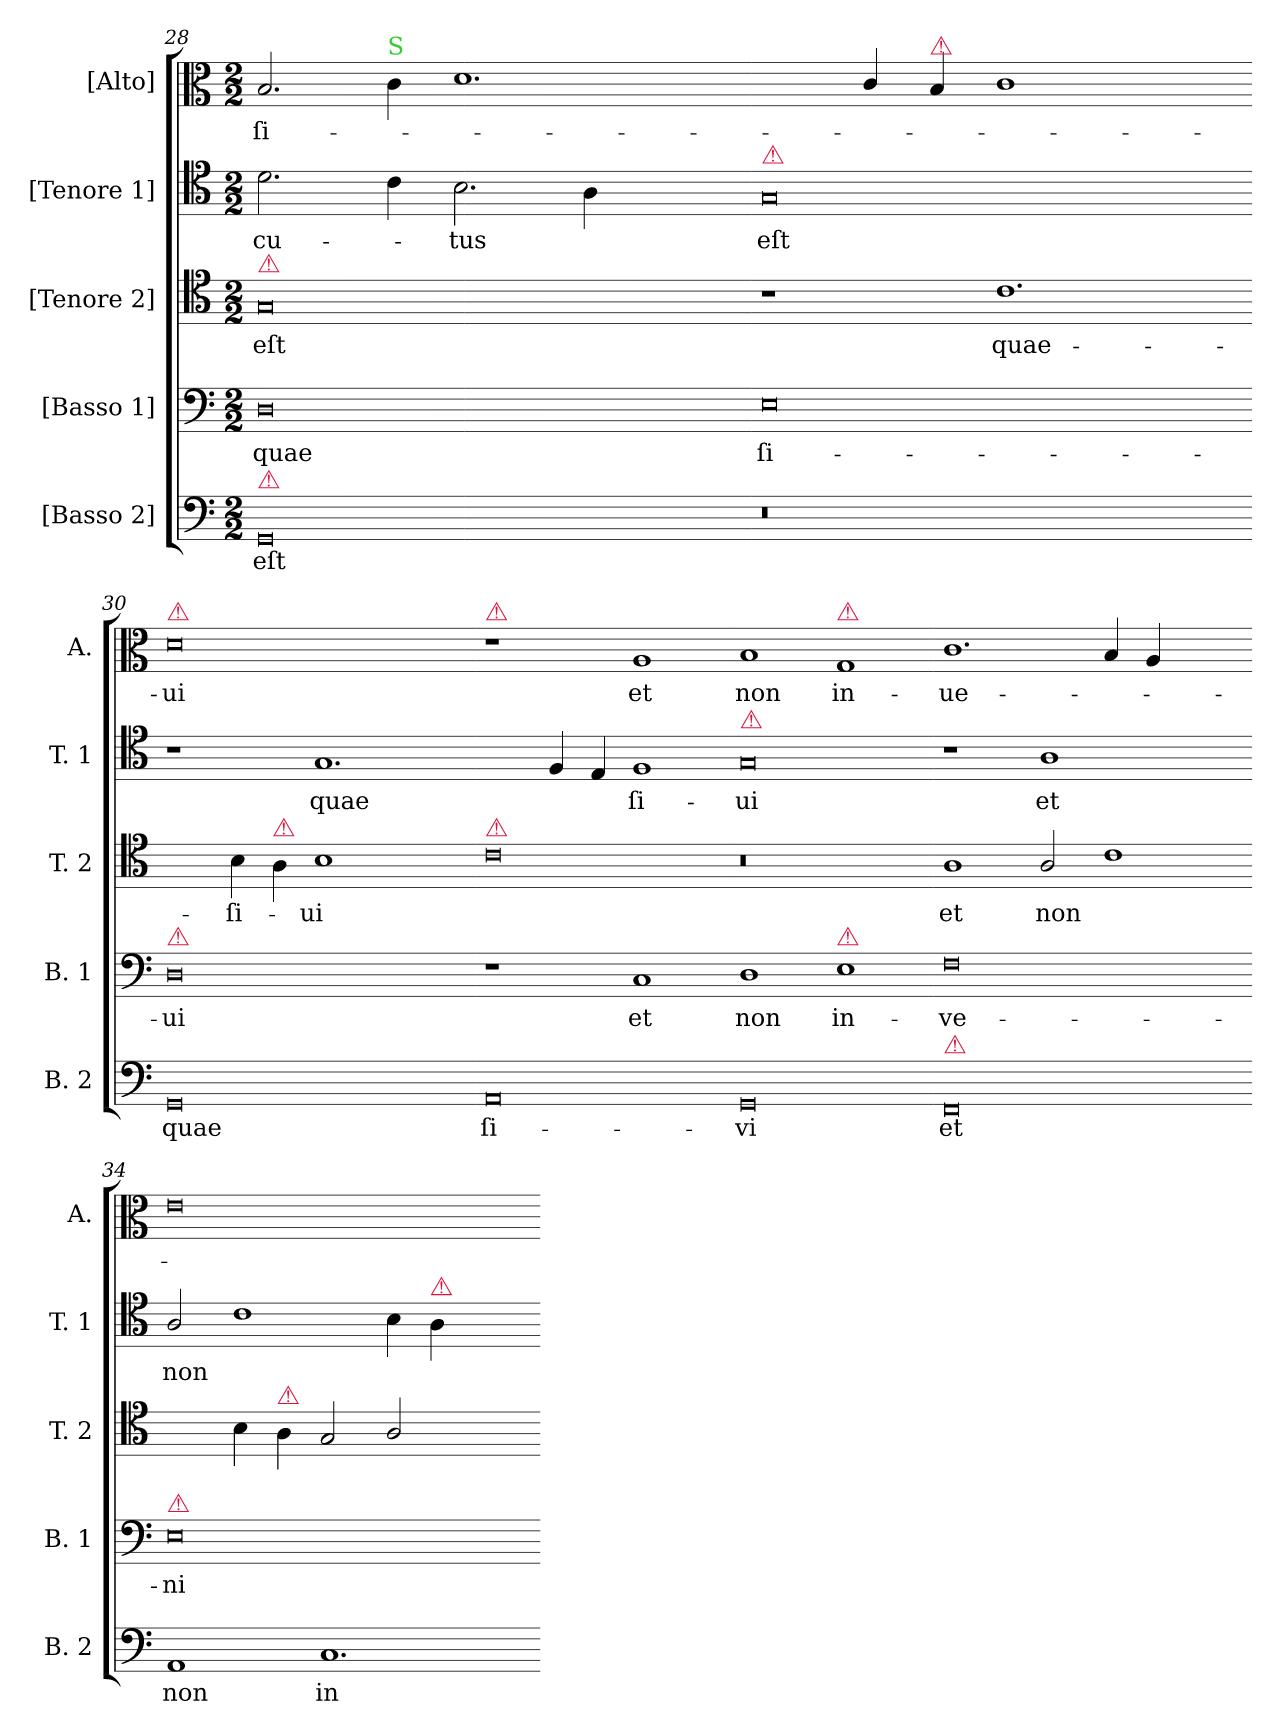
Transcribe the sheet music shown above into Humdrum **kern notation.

**kern	**text	**kern	**text	**kern	**text	**kern	**text	**kern	**text
*part5	*part5	*part4	*part4	*part3	*part3	*part2	*part2	*part1	*part1
*staff5	*staff5	*staff4	*staff4	*staff3	*staff3	*staff2	*staff2	*staff1	*staff1
*I"[Basso 2]	*	*I"[Basso 1]	*	*I"[Tenore 2]	*	*I"[Tenore 1]	*	*I"[Alto]	*
*I'B. 2	*	*I'B. 1	*	*I'T. 2	*	*I'T. 1	*	*I'A.	*
*clefF4	*	*clefF4	*	*clefC4	*	*clefC4	*	*clefC3	*
*k[]	*	*k[]	*	*k[]	*	*k[]	*	*k[]	*
*M2/2	*	*M2/2	*	*M2/2	*	*M2/2	*	*M2/2	*
=28	=28	=28	=28	=28	=28	=28	=28	=28	=28
!	!	!	!	!LO:TX:a:color=crimson:t=⚠	!	!	!	!	!
!LO:TX:a:color=crimson:t=⚠	!	!	!	!	!	!	!	!	!
!	!	!	!	!	!	!	!LO:LY:i	!	!
0GG/	eſt	0D\	quae	0G/	eſt	2.d\	-cu-	2.B/	-ſi-
!	!	!	!	!	!	!	!	!LO:TX:a:color=limegreen:t=S	!
.	.	.	.	.	.	4c\	.	4c\	.
!	!	!	!	!	!	!	!LO:LY:i	!	!
.	.	.	.	.	.	2.B\	-tus	1.d\	.
.	.	.	.	.	.	4A\	.	.	.
2ryy	.	2ryy	.	2ryy	.	2ryy	.	.	.
=29-	=29-	=29-	=29-	=29-	=29-	=29-	=29-	=29-	=29-
!	!	!	!	!	!	!LO:TX:a:color=crimson:t=⚠	!	!	!
!	!	!	!	!	!	!	!LO:LY:i	!	!
0r	.	0E\	ſi-	1r	.	0G/	eſt	2ryy	.
.	.	.	.	.	.	.	.	4c/	.
!	!	!	!	!	!	!	!	!LO:TX:a:color=crimson:t=⚠	!
.	.	.	.	.	.	.	.	4B/	.
.	.	.	.	1.c\	quae-	.	.	1c\	.
2ryy	.	2ryy	.	.	.	2ryy	.	2ryy	.
=30-	=30-	=30-	=30-	=30-	=30-	=30-	=30-	=30-	=30-
!	!	!	!	!	!	!	!	!LO:TX:a:color=crimson:t=⚠	!
!	!	!LO:TX:a:color=crimson:t=⚠	!	!	!	!	!	!	!
0GG/	quae	0D\	-ui	2ryy	.	1r	.	0d\	-ui
.	.	.	.	4B\	-ſi-	.	.	.	.
!	!	!	!	!LO:TX:a:color=crimson:t=⚠	!	!	!	!	!
.	.	.	.	4A\	.	.	.	.	.
.	.	.	.	1B\	-ui	1.G/	quae	.	.
2ryy	.	2ryy	.	2ryy	.	.	.	2ryy	.
=31-	=31-	=31-	=31-	=31-	=31-	=31-	=31-	=31-	=31-
!	!	!	!	!	!	!	!	!LO:TX:a:color=crimson:t=⚠	!
!	!	!	!	!LO:TX:a:color=crimson:t=⚠	!	!	!	!	!
0AA/	ſi-	1r	.	0c\	.	2ryy	.	1r	.
.	.	.	.	.	.	4F/	.	.	.
.	.	.	.	.	.	4E/	.	.	.
.	.	1C/	et	.	.	1F/	ſi-	1A/	et
=32-	=32-	=32-	=32-	=32-	=32-	=32-	=32-	=32-	=32-
!	!	!	!	!	!	!LO:TX:a:color=crimson:t=⚠	!	!	!
0GG/	-vi	1D\	non	0r	.	0G/	-ui	1B/	non
!	!	!	!	!	!	!	!	!LO:TX:a:color=crimson:t=⚠	!
!	!	!LO:TX:a:color=crimson:t=⚠	!	!	!	!	!	!	!
.	.	1E\	in-	.	.	.	.	1G/	in-
=33-	=33-	=33-	=33-	=33-	=33-	=33-	=33-	=33-	=33-
!LO:TX:a:color=crimson:t=⚠	!	!	!	!	!	!	!	!	!
0FF/	et	0F\	-ve-	1A\	et	1r	.	1.c\	-ue-
.	.	.	.	2A/	non	1A\	et	.	.
.	.	.	.	1c\	.	.	.	4B/	.
.	.	.	.	.	.	.	.	4A/	.
2ryy	.	2ryy	.	.	.	2ryy	.	2ryy	.
=34-	=34-	=34-	=34-	=34-	=34-	=34-	=34-	=34-	=34-
!	!	!LO:TX:a:color=crimson:t=⚠	!	!	!	!	!	!	!
1AA/	non	0E\	-ni	2ryy	.	2A/	non	0e\	.
.	.	.	.	4B\	.	1c\	.	.	.
!	!	!	!	!LO:TX:a:color=crimson:t=⚠	!	!	!	!	!
.	.	.	.	4A\	.	.	.	.	.
1.C/	in-	.	.	2G/	.	.	.	.	.
.	.	.	.	2A/	.	4B\	.	.	.
!	!	!	!	!	!	!LO:TX:a:color=crimson:t=⚠	!	!	!
.	.	.	.	.	.	4A\	.	.	.
.	.	2ryy	.	2ryy	.	2ryy	.	2ryy	.
=-	=-	=-	=-	=-	=-	=-	=-	=-	=-
*-	*-	*-	*-	*-	*-	*-	*-	*-	*-
